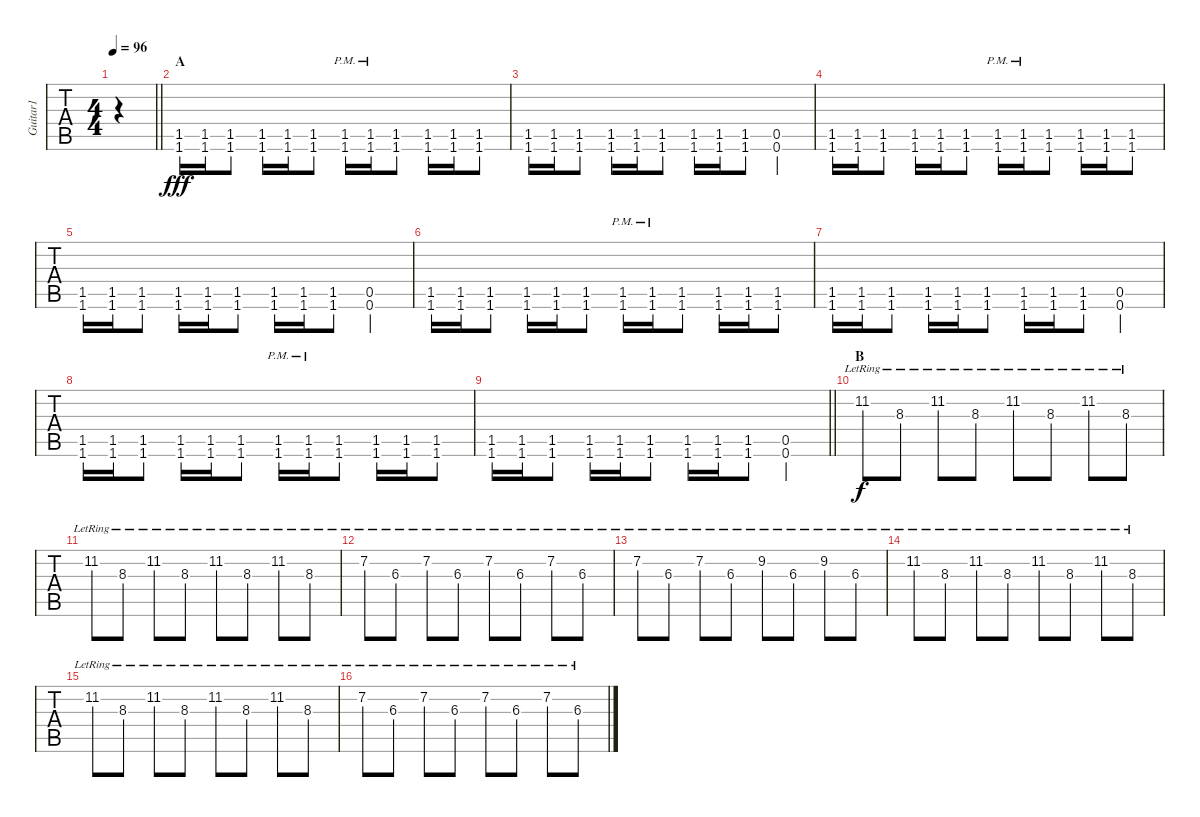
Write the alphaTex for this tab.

\track ("Guitar1" "Guitar1") {instrument distortionguitar}
\staff {tabs}
\tuning (E4 B3 G3 D3 A2 D2) {hide}
\ts (4 4)
\tempo 96
\clef g2
\barLineRight lightlight
\ks c
|
\section ("" "A")
(1.5 1.6).16{dy fff} (1.5 1.6).16 (1.5 1.6).8 (1.5 1.6).16 (1.5 1.6).16 (1.5 1.6).8 (1.5{pm} 1.6{pm}).16 (1.5{pm} 1.6{pm}).16 (1.5 1.6).8 (1.5 1.6).16 (1.5 1.6).16 (1.5 1.6).8 |
(1.5 1.6).16 (1.5 1.6).16 (1.5 1.6).8 (1.5 1.6).16 (1.5 1.6).16 (1.5 1.6).8 (1.5 1.6).16 (1.5 1.6).16 (1.5 1.6).8 (0.5 0.6).4 |
(1.5 1.6).16 (1.5 1.6).16 (1.5 1.6).8 (1.5 1.6).16 (1.5 1.6).16 (1.5 1.6).8 (1.5{pm} 1.6{pm}).16 (1.5{pm} 1.6{pm}).16 (1.5 1.6).8 (1.5 1.6).16 (1.5 1.6).16 (1.5 1.6).8 |
(1.5 1.6).16 (1.5 1.6).16 (1.5 1.6).8 (1.5 1.6).16 (1.5 1.6).16 (1.5 1.6).8 (1.5 1.6).16 (1.5 1.6).16 (1.5 1.6).8 (0.5 0.6).4 |
(1.5 1.6).16 (1.5 1.6).16 (1.5 1.6).8 (1.5 1.6).16 (1.5 1.6).16 (1.5 1.6).8 (1.5{pm} 1.6{pm}).16 (1.5{pm} 1.6{pm}).16 (1.5 1.6).8 (1.5 1.6).16 (1.5 1.6).16 (1.5 1.6).8 |
(1.5 1.6).16 (1.5 1.6).16 (1.5 1.6).8 (1.5 1.6).16 (1.5 1.6).16 (1.5 1.6).8 (1.5 1.6).16 (1.5 1.6).16 (1.5 1.6).8 (0.5 0.6).4 |
(1.5 1.6).16 (1.5 1.6).16 (1.5 1.6).8 (1.5 1.6).16 (1.5 1.6).16 (1.5 1.6).8 (1.5{pm} 1.6{pm}).16 (1.5{pm} 1.6{pm}).16 (1.5 1.6).8 (1.5 1.6).16 (1.5 1.6).16 (1.5 1.6).8 |
\barLineRight lightlight
(1.5 1.6).16 (1.5 1.6).16 (1.5 1.6).8 (1.5 1.6).16 (1.5 1.6).16 (1.5 1.6).8 (1.5 1.6).16 (1.5 1.6).16 (1.5 1.6).8 (0.5 0.6).4 |
\section ("" "B")
11.2{lr}.8{dy f instrument electricguitarclean} 8.3{lr}.8 11.2{lr}.8 8.3{lr}.8 11.2{lr}.8 8.3{lr}.8 11.2{lr}.8 8.3{lr}.8 |
11.2{lr}.8 8.3{lr}.8 11.2{lr}.8 8.3{lr}.8 11.2{lr}.8 8.3{lr}.8 11.2{lr}.8 8.3{lr}.8 |
7.2{lr}.8 6.3{lr}.8 7.2{lr}.8 6.3{lr}.8 7.2{lr}.8 6.3{lr}.8 7.2{lr}.8 6.3{lr}.8 |
7.2{lr}.8 6.3{lr}.8 7.2{lr}.8 6.3{lr}.8 9.2{lr}.8 6.3{lr}.8 9.2{lr}.8 6.3{lr}.8 |
11.2{lr}.8 8.3{lr}.8 11.2{lr}.8 8.3{lr}.8 11.2{lr}.8 8.3{lr}.8 11.2{lr}.8 8.3{lr}.8 |
11.2{lr}.8 8.3{lr}.8 11.2{lr}.8 8.3{lr}.8 11.2{lr}.8 8.3{lr}.8 11.2{lr}.8 8.3{lr}.8 |
7.2{lr}.8 6.3{lr}.8 7.2{lr}.8 6.3{lr}.8 7.2{lr}.8 6.3{lr}.8 7.2{lr}.8 6.3{lr}.8
